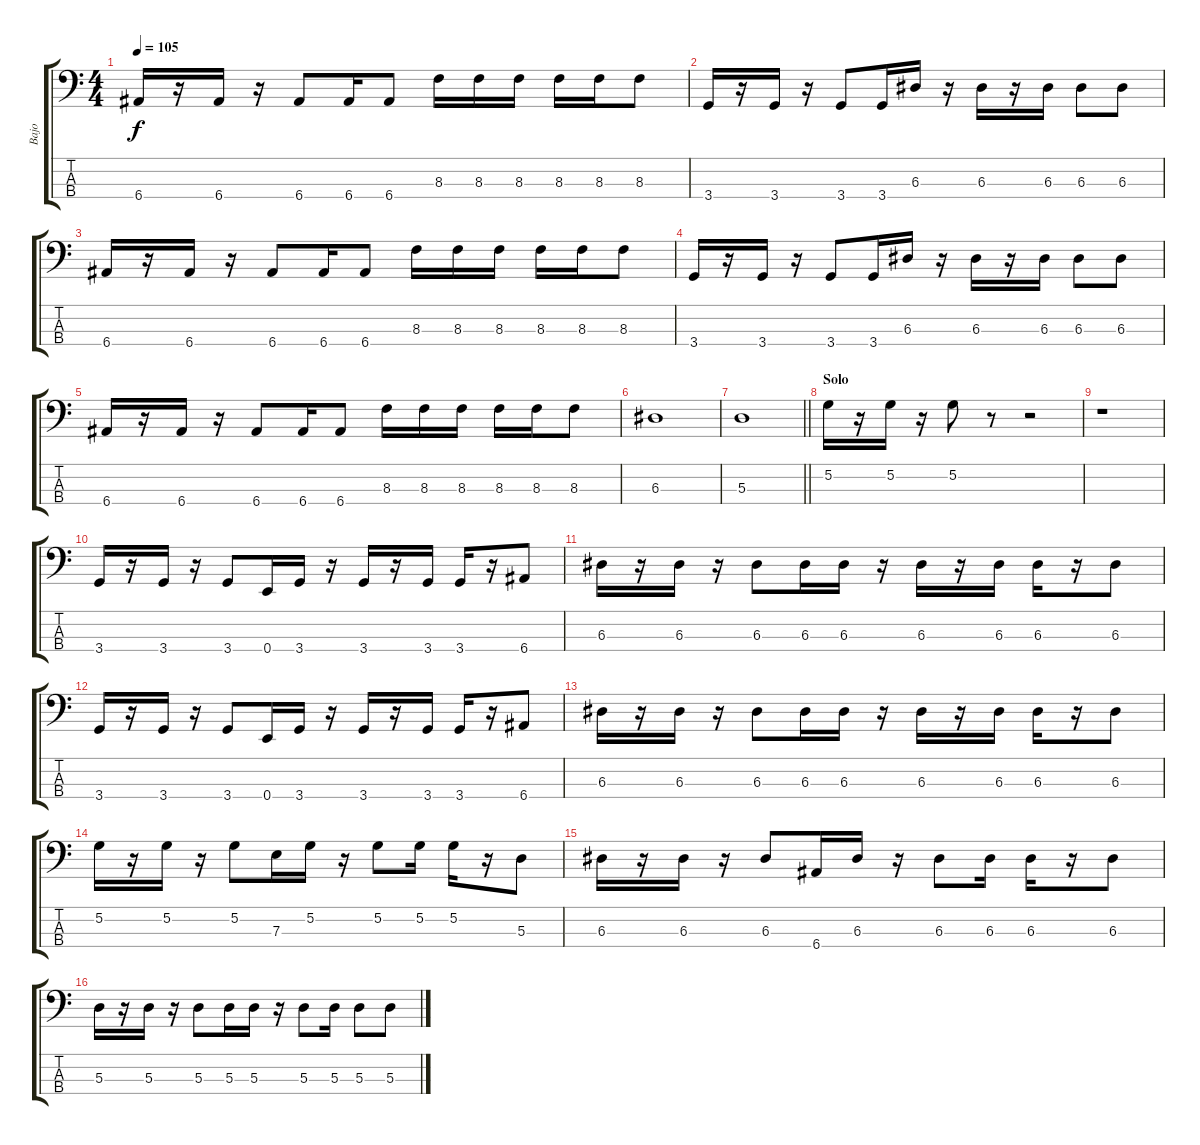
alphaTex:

\track ("Bajo" "Bajo") {instrument electricbassfinger}
\staff {score tabs}
\tuning (G2 D2 A1 E1) {hide}
\ts (4 4)
\tempo 105
\clef f4
\ks c
6.4.16{dy f} r.16 6.4.16 r.16 6.4.8 6.4.16 6.4.8 8.3.16 8.3.16 8.3.16 8.3.16 8.3.16 8.3.8 |
3.4.16 r.16 3.4.16 r.16 3.4.8 3.4.16 6.3.16 r.16 6.3.16 r.16 6.3.16 6.3.8 6.3.8 |
6.4.16 r.16 6.4.16 r.16 6.4.8 6.4.16 6.4.8 8.3.16 8.3.16 8.3.16 8.3.16 8.3.16 8.3.8 |
3.4.16 r.16 3.4.16 r.16 3.4.8 3.4.16 6.3.16 r.16 6.3.16 r.16 6.3.16 6.3.8 6.3.8 |
6.4.16 r.16 6.4.16 r.16 6.4.8 6.4.16 6.4.8 8.3.16 8.3.16 8.3.16 8.3.16 8.3.16 8.3.8 |
6.3.1 |
\barLineRight lightlight
5.3.1 |
\section ("" "Solo")
5.2.16 r.16 5.2.16 r.16 5.2.8 r.8 r.2 |
r.1 |
3.4.16 r.16 3.4.16 r.16 3.4.8 0.4.16 3.4.16 r.16 3.4.16 r.16 3.4.16 3.4.16 r.16 6.4.8 |
6.3.16 r.16 6.3.16 r.16 6.3.8 6.3.16 6.3.16 r.16 6.3.16 r.16 6.3.16 6.3.16 r.16 6.3.8 |
3.4.16 r.16 3.4.16 r.16 3.4.8 0.4.16 3.4.16 r.16 3.4.16 r.16 3.4.16 3.4.16 r.16 6.4.8 |
6.3.16 r.16 6.3.16 r.16 6.3.8 6.3.16 6.3.16 r.16 6.3.16 r.16 6.3.16 6.3.16 r.16 6.3.8 |
5.2.16 r.16 5.2.16 r.16 5.2.8 7.3.16 5.2.16 r.16 5.2.8 5.2.16 5.2.16 r.16 5.3.8 |
6.3.16 r.16 6.3.16 r.16 6.3.8 6.4.16 6.3.16 r.16 6.3.8 6.3.16 6.3.16 r.16 6.3.8 |
5.3.16 r.16 5.3.16 r.16 5.3.8 5.3.16 5.3.16 r.16 5.3.8 5.3.16 5.3.8 5.3{ss}.8
